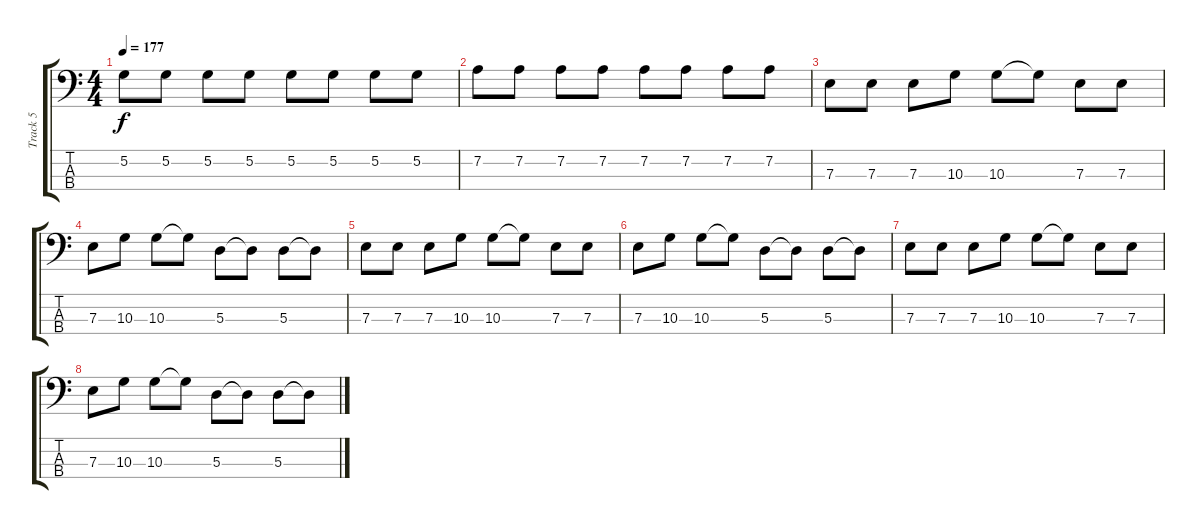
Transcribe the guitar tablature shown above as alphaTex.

\track ("Track 5" "Track 5") {instrument electricbassfinger}
\staff {score tabs}
\tuning (G2 D2 A1 E1) {hide}
\ts (4 4)
\tempo 177
\clef f4
\ks c
5.2.8{dy f} 5.2.8 5.2.8 5.2.8 5.2.8 5.2.8 5.2.8 5.2.8 |
7.2.8 7.2.8 7.2.8 7.2.8 7.2.8 7.2.8 7.2.8 7.2.8 |
7.3.8 7.3.8 7.3.8 10.3.8 10.3.8 10.3{t}.8 7.3.8 7.3.8 |
7.3.8 10.3.8 10.3.8 10.3{t}.8 5.3.8 5.3{t}.8 5.3.8 5.3{t}.8 |
7.3.8 7.3.8 7.3.8 10.3.8 10.3.8 10.3{t}.8 7.3.8 7.3.8 |
7.3.8 10.3.8 10.3.8 10.3{t}.8 5.3.8 5.3{t}.8 5.3.8 5.3{t}.8 |
7.3.8 7.3.8 7.3.8 10.3.8 10.3.8 10.3{t}.8 7.3.8 7.3.8 |
7.3.8 10.3.8 10.3.8 10.3{t}.8 5.3.8 5.3{t}.8 5.3.8 5.3{t}.8
